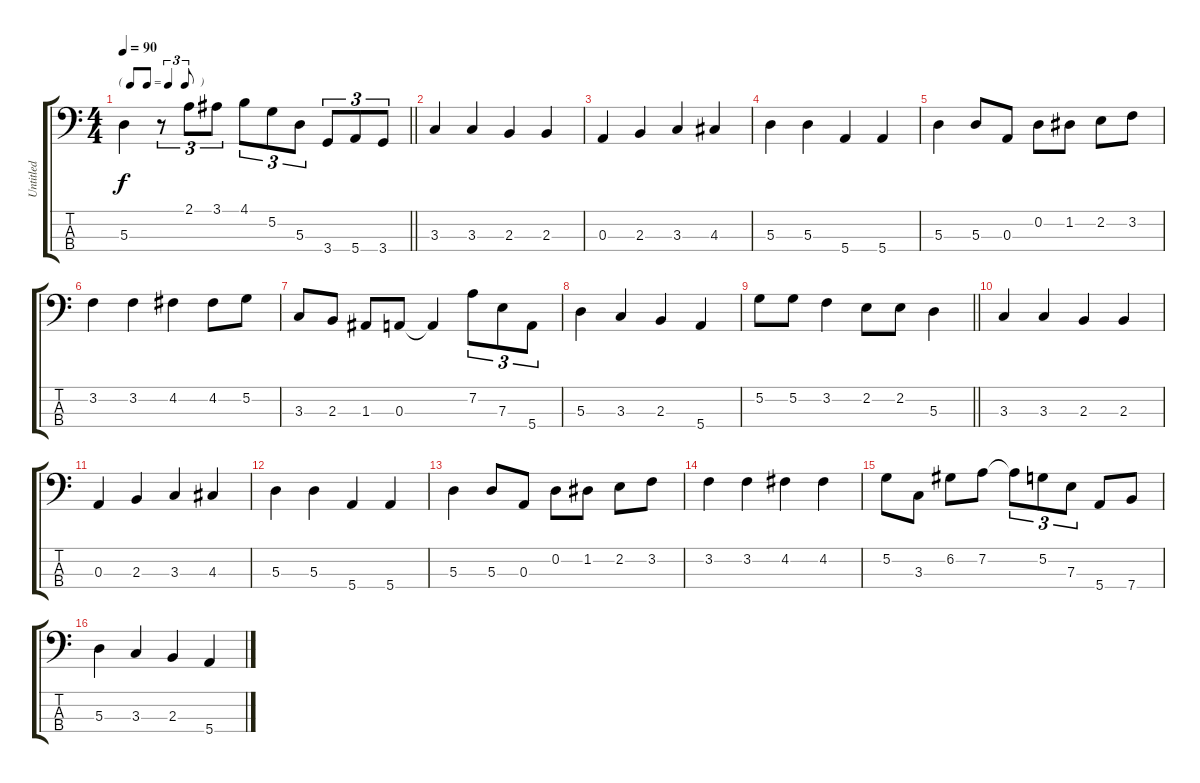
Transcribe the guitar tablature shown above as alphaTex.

\track ("Untitled" "Untitled") {instrument electricbasspick}
\staff {score tabs}
\tuning (G2 D2 A1 E1) {hide}
\ts (4 4)
\tf triplet8th
\tempo 90
\clef f4
\barLineRight lightlight
\ks c
5.3.4{dy f} r.8{tu (3 2)} 2.1.8{tu (3 2)} 3.1.8{tu (3 2)} 4.1.8{tu (3 2)} 5.2.8{tu (3 2)} 5.3.8{tu (3 2)} 3.4.8{tu (3 2)} 5.4.8{tu (3 2)} 3.4.8{tu (3 2)} |
3.3.4 3.3.4 2.3.4 2.3.4 |
0.3.4 2.3.4 3.3.4 4.3.4 |
5.3.4 5.3.4 5.4.4 5.4.4 |
5.3.4 5.3.8 0.3.8 0.2.8 1.2.8 2.2.8 3.2.8 |
3.2.4 3.2.4 4.2.4 4.2.8 5.2.8 |
3.3.8 2.3.8 1.3.8 0.3.8 0.3{t}.4 7.2.8{tu (3 2)} 7.3.8{tu (3 2)} 5.4.8{tu (3 2)} |
5.3.4 3.3.4 2.3.4 5.4.4 |
\barLineRight lightlight
5.2.8 5.2.8 3.2.4 2.2.8 2.2.8 5.3.4 |
3.3.4 3.3.4 2.3.4 2.3.4 |
0.3.4 2.3.4 3.3.4 4.3.4 |
5.3.4 5.3.4 5.4.4 5.4.4 |
5.3.4 5.3.8 0.3.8 0.2.8 1.2.8 2.2.8 3.2.8 |
3.2.4 3.2.4 4.2.4 4.2.4 |
5.2.8 3.3.8 6.2.8 7.2.8 7.2{t}.8{tu (3 2)} 5.2.8{tu (3 2)} 7.3.8{tu (3 2)} 5.4.8 7.4.8 |
5.3.4 3.3.4 2.3.4 5.4.4
